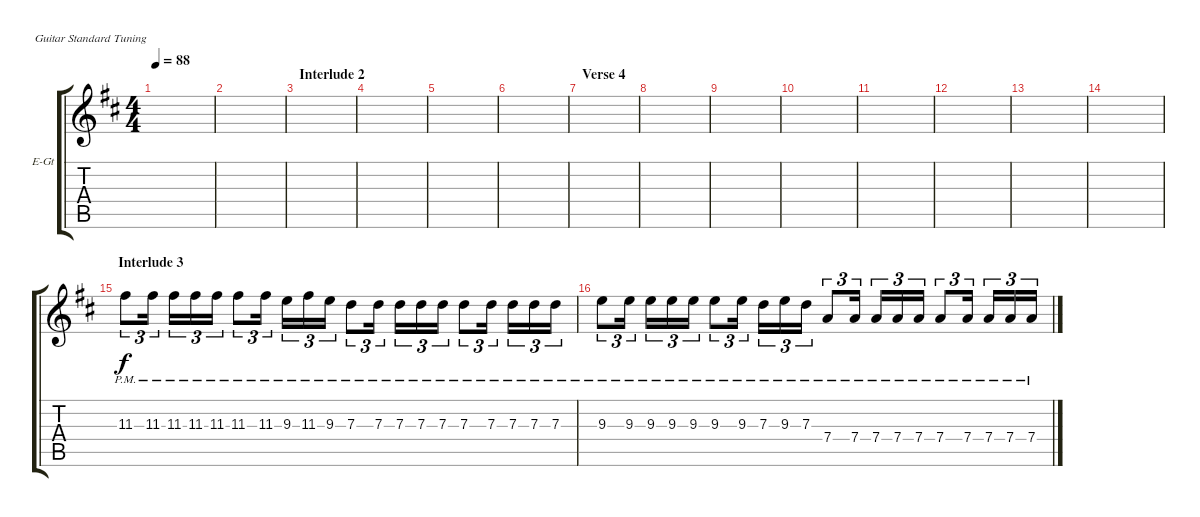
\defaultSystemsLayout 4
\bracketExtendMode groupsimilarinstruments
\firstSystemTrackNameOrientation horizontal
\otherSystemsTrackNameOrientation horizontal
\track ("Electric Guitar" "E-Gt") {instrument distortionguitar}
\staff {score tabs}
\tuning (E4 B3 G3 D3 A2 E2)
\ts (4 4)
\tempo 88
\clef g2
\ks d
|
|
\section ("" "Interlude 2")
|
|
|
|
\section ("" "Verse 4")
|
|
|
|
|
|
|
|
\section ("" "Interlude 3")
11.3{pm}.8{tu (3 2)} 11.3{pm}.16{tu (3 2)} 11.3{pm}.16{tu (3 2)} 11.3{pm}.16{tu (3 2)} 11.3{pm}.16{tu (3 2)} 11.3{pm}.8{tu (3 2)} 11.3{pm}.16{tu (3 2)} 9.3{pm}.16{tu (3 2)} 11.3{pm}.16{tu (3 2)} 9.3{pm}.16{tu (3 2)} 7.3{pm}.8{tu (3 2)} 7.3{pm}.16{tu (3 2)} 7.3{pm}.16{tu (3 2)} 7.3{pm}.16{tu (3 2)} 7.3{pm}.16{tu (3 2)} 7.3{pm}.8{tu (3 2)} 7.3{pm}.16{tu (3 2)} 7.3{pm}.16{tu (3 2)} 7.3{pm}.16{tu (3 2)} 7.3{pm}.16{tu (3 2)} |
9.3{pm}.8{tu (3 2)} 9.3{pm}.16{tu (3 2)} 9.3{pm}.16{tu (3 2)} 9.3{pm}.16{tu (3 2)} 9.3{pm}.16{tu (3 2)} 9.3{pm}.8{tu (3 2)} 9.3{pm}.16{tu (3 2)} 7.3{pm}.16{tu (3 2)} 9.3{pm}.16{tu (3 2)} 7.3{pm}.16{tu (3 2)} 7.4{pm}.8{tu (3 2)} 7.4{pm}.16{tu (3 2)} 7.4{pm}.16{tu (3 2)} 7.4{pm}.16{tu (3 2)} 7.4{pm}.16{tu (3 2)} 7.4{pm}.8{tu (3 2)} 7.4{pm}.16{tu (3 2)} 7.4{pm}.16{tu (3 2)} 7.4{pm}.16{tu (3 2)} 7.4{pm}.16{tu (3 2)}
